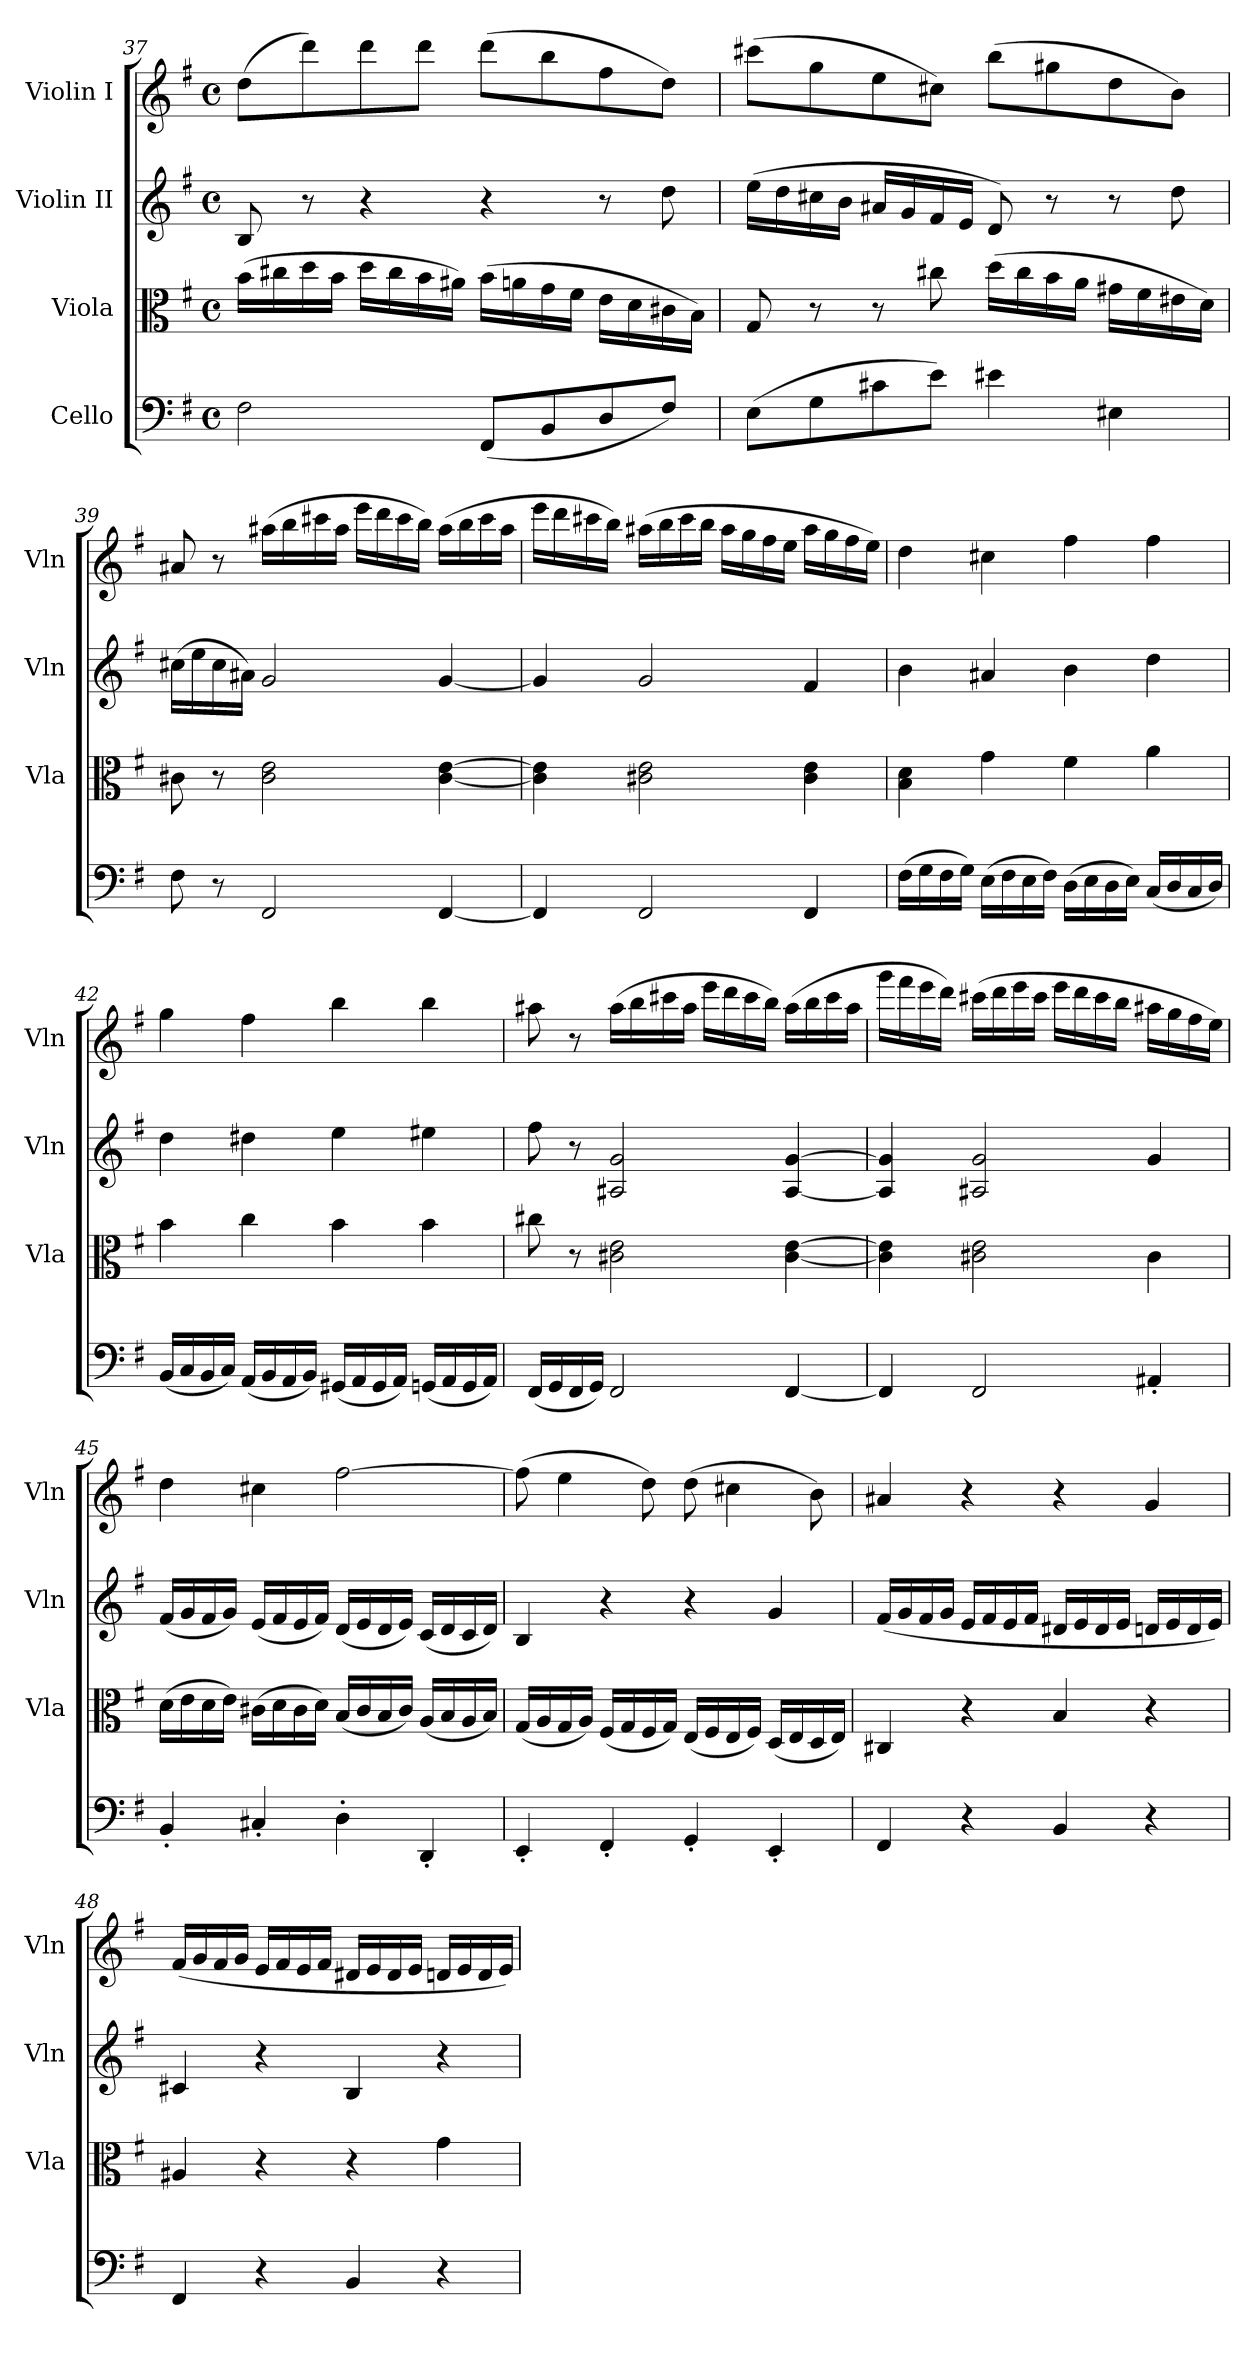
**kern	**kern	**kern	**kern
*part4	*part3	*part2	*part1
*staff4	*staff3	*staff2	*staff1
*I"Cello	*I"Viola	*I"Violin II	*I"Violin I
*	*I'Vla	*I'Vln	*I'Vln
*clefF4	*clefC3	*clefG2	*clefG2
*k[f#]	*k[f#]	*k[f#]	*k[f#]
*M4/4	*M4/4	*M4/4	*M4/4
*met(c)	*met(c)	*met(c)	*met(c)
=37	=37	=37	=37
2F#\	(>16b\LL	8B/	(>8dd\L
.	16cc#X\	.	.
.	16dd\	8r	8ddd\)
.	16b\JJ	.	.
.	16dd\LL	4r	8ddd\
.	16cc#\	.	.
.	16b\	.	8ddd\J
.	16a#X\JJ)	.	.
(<8FF#/L	(>16b\LL	4r	(>8ddd\L
.	16an\	.	.
8BB/	16g\	.	8bb\
.	16f#\JJ	.	.
8D/	16e\LL	8r	8ff#\
.	16d\	.	.
8F#/J)	16c#X\	8dd\	8dd\J)
.	16B\JJ)	.	.
=38	=38	=38	=38
(>8E\L	8G/	(>16ee\LL	(>8ccc#X\L
.	.	16dd\	.
8G\	8r	16cc#X\	8gg\
.	.	16b\JJ	.
8c#X\	8r	16a#X/LL	8ee\
.	.	16g/	.
8e\J)	8cc#X\	16f#/	8cc#X\J)
.	.	16e/JJ	.
4e#X\	(>16dd\LL	8d/)	(>8bb\L
.	16cc#\	.	.
.	16b\	8r	8gg#X\
.	16a\JJ	.	.
4E#X\	16g#X\LL	8r	8dd\
.	16f#\	.	.
.	16e#X\	8dd\	8b\J)
.	16d\JJ)	.	.
=39	=39	=39	=39
8F#\	8c#X\	(>16cc#X\LL	8a#X/
.	.	16ee\	.
8r	8r	16cc#\	8r
.	.	16a#X\JJ)	.
2FF#/	2c#\ 2e\	2g/	(>16aa#X\LL
.	.	.	16bb\
.	.	.	16ccc#X\
.	.	.	16aa#\JJ
.	.	.	16eee\LL
.	.	.	16ddd\
.	.	.	16ccc#\
.	.	.	16bb\JJ)
[4FF#/	[4c#\ [4e\	[4g/	(>16aa#\LL
.	.	.	16bb\
.	.	.	16ccc#\
.	.	.	16aa#\JJ
!!LO:LB:g=z
=40	=40	=40	=40
4FF#/]	4c#\] 4e\]	4g/]	16eee\LL
.	.	.	16ddd\
.	.	.	16ccc#X\
.	.	.	16bb\JJ)
2FF#/	2c#X\ 2e\	2g/	(>16aa#X\LL
.	.	.	16bb\
.	.	.	16ccc#\
.	.	.	16bb\JJ
.	.	.	16aa#\LL
.	.	.	16gg\
.	.	.	16ff#\
.	.	.	16ee\JJ
4FF#/	4c#\ 4e\	4f#/	16aa#\LL
.	.	.	16gg\
.	.	.	16ff#\
.	.	.	16ee\JJ)
=41	=41	=41	=41
(>16F#\LL	4B\ 4d\	4b\	4dd\
16G\	.	.	.
16F#\	.	.	.
16G\JJ)	.	.	.
(>16E\LL	4g\	4a#X/	4cc#X\
16F#\	.	.	.
16E\	.	.	.
16F#\JJ)	.	.	.
(>16D\LL	4f#\	4b\	4ff#\
16E\	.	.	.
16D\	.	.	.
16E\JJ)	.	.	.
(<16C/LL	4a\	4dd\	4ff#\
16D/	.	.	.
16C/	.	.	.
16D/JJ)	.	.	.
=42	=42	=42	=42
(<16BB/LL	4b\	4dd\	4gg\
16C/	.	.	.
16BB/	.	.	.
16C/JJ)	.	.	.
(<16AA/LL	4cc\	4dd#X\	4ff#\
16BB/	.	.	.
16AA/	.	.	.
16BB/JJ)	.	.	.
(<16GG#X/LL	4b\	4ee\	4bb\
16AA/	.	.	.
16GG#/	.	.	.
16AA/JJ)	.	.	.
(<16GGn/LL	4b\	4ee#X\	4bb\
16AA/	.	.	.
16GG/	.	.	.
16AA/JJ)	.	.	.
=43	=43	=43	=43
(<16FF#/LL	8cc#X\	8ff#\	8aa#X\
16GG/	.	.	.
16FF#/	8r	8r	8r
16GG/JJ)	.	.	.
2FF#/	2c#X\ 2e\	2A#X/ 2g/	(>16aa#\LL
.	.	.	16bb\
.	.	.	16ccc#X\
.	.	.	16aa#\JJ
.	.	.	16eee\LL
.	.	.	16ddd\
.	.	.	16ccc#\
.	.	.	16bb\JJ)
[4FF#/	[4c#\ [4e\	[4A#/ [4g/	(>16aa#\LL
.	.	.	16bb\
.	.	.	16ccc#\
.	.	.	16aa#\JJ
!!LO:LB:g=z
=44	=44	=44	=44
4FF#/]	4c#\] 4e\]	4A#/] 4g/]	16ggg\LL
.	.	.	16fff#\
.	.	.	16eee\
.	.	.	16ddd\JJ)
2FF#/	2c#X\ 2e\	2A#X/ 2g/	(>16ccc#X\LL
.	.	.	16ddd\
.	.	.	16eee\
.	.	.	16ccc#\JJ
.	.	.	16eee\LL
.	.	.	16ddd\
.	.	.	16ccc#\
.	.	.	16bb\JJ
4AA#X'/	4c#\	4g/	16aa#X\LL
.	.	.	16gg\
.	.	.	16ff#\
.	.	.	16ee\JJ)
=45	=45	=45	=45
4BB'/	(>16d\LL	(<16f#/LL	4dd\
.	16e\	16g/	.
.	16d\	16f#/	.
.	16e\JJ)	16g/JJ)	.
4C#X'/	(>16c#X\LL	(<16e/LL	4cc#X\
.	16d\	16f#/	.
.	16c#\	16e/	.
.	16d\JJ)	16f#/JJ)	.
4D'\	(<16B/LL	(<16d/LL	[2ff#\
.	16c#/	16e/	.
.	16B/	16d/	.
.	16c#/JJ)	16e/JJ)	.
4DD'/	(<16A/LL	(<16c/LL	.
.	16B/	16d/	.
.	16A/	16c/	.
.	16B/JJ)	16d/JJ)	.
=46	=46	=46	=46
4EE'/	(<16G/LL	4B/	(>8ff#\]
.	16A/	.	.
.	16G/	.	4ee\
.	16A/JJ)	.	.
4FF#'/	(<16F#/LL	4r	.
.	16G/	.	.
.	16F#/	.	8dd\)
.	16G/JJ)	.	.
4GG'/	(<16E/LL	4r	(>8dd\
.	16F#/	.	.
.	16E/	.	4cc#X\
.	16F#/JJ)	.	.
4EE'/	(<16D/LL	4g/	.
.	16E/	.	.
.	16D/	.	8b\)
.	16E/JJ)	.	.
=47	=47	=47	=47
4FF#/	4C#X/	(<16f#/LL	4a#X/
.	.	16g/	.
.	.	16f#/	.
.	.	16g/JJ	.
4r	4r	16e/LL	4r
.	.	16f#/	.
.	.	16e/	.
.	.	16f#/JJ	.
4BB/	4B/	16d#X/LL	4r
.	.	16e/	.
.	.	16d#/	.
.	.	16e/JJ	.
4r	4r	16dn/LL	4g/
.	.	16e/	.
.	.	16d/	.
.	.	16e/JJ)	.
!!LO:LB:g=z
=48	=48	=48	=48
4FF#/	4A#X/	4c#X/	(<16f#/LL
.	.	.	16g/
.	.	.	16f#/
.	.	.	16g/JJ
4r	4r	4r	16e/LL
.	.	.	16f#/
.	.	.	16e/
.	.	.	16f#/JJ
4BB/	4r	4B/	16d#X/LL
.	.	.	16e/
.	.	.	16d#/
.	.	.	16e/JJ
4r	4g\	4r	16dn/LL
.	.	.	16e/
.	.	.	16d/
.	.	.	16e/JJ)
=	=	=	=
*-	*-	*-	*-
